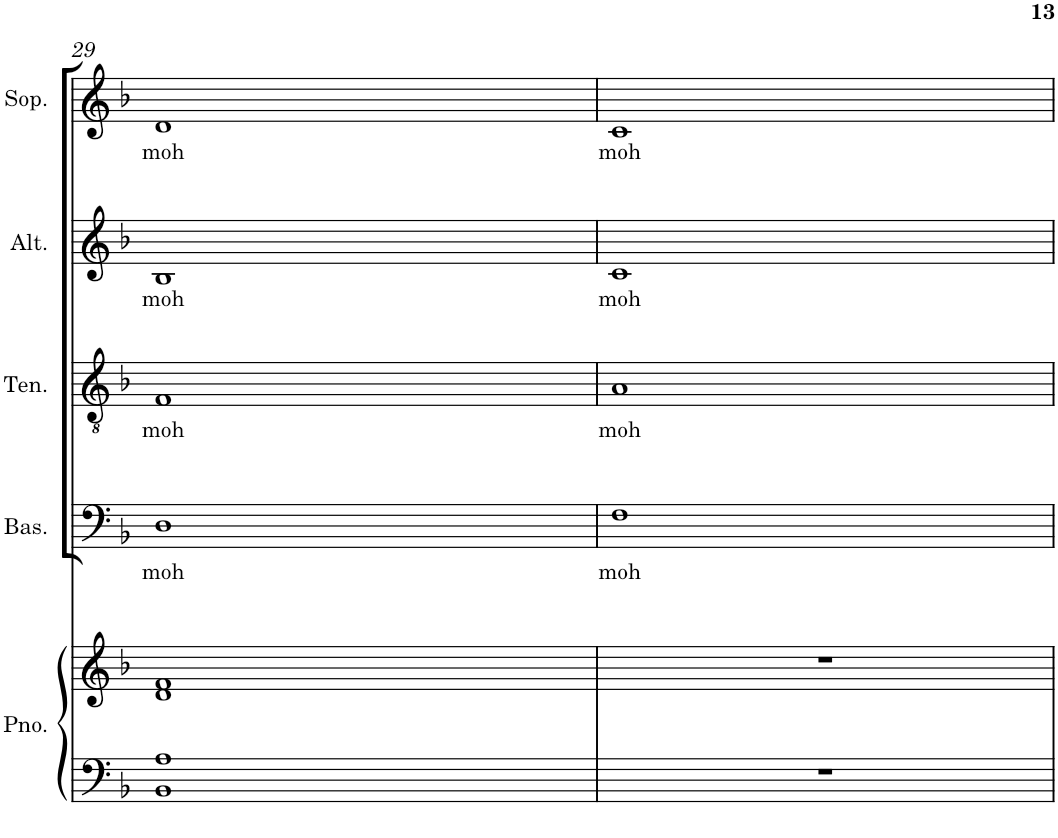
**kern	**kern	**kern	**text	**kern	**text	**kern	**text	**kern	**text
*part5	*part5	*part4	*part4	*part3	*part3	*part2	*part2	*part1	*part1
*staff6	*staff5	*staff4	*staff4	*staff3	*staff3	*staff2	*staff2	*staff1	*staff1
*I"Piano	*	*I"Bass	*	*I"Tenor	*	*I"Alto	*	*I"Soprano	*
*I'Pno.	*	*I'Bas.	*	*I'Ten.	*	*I'Alt.	*	*I'Sop.	*
!!LO:PB:g=z
*clefF4	*clefG2	*clefF4	*	*clefGv2	*	*clefG2	*	*clefG2	*
*k[b-]	*k[b-]	*k[b-]	*	*k[b-]	*	*k[b-]	*	*k[b-]	*
*F:	*F:	*F:	*	*F:	*	*F:	*	*F:	*
*M4/4	*M4/4	*M4/4	*	*M4/4	*	*M4/4	*	*M4/4	*
*met(c)	*met(c)	*met(c)	*	*met(c)	*	*met(c)	*	*met(c)	*
=29	=29	=29	=29	=29	=29	=29	=29	=29	=29
!	!	!	!LO:LY:b	!	!LO:LY:b	!	!LO:LY:b	!	!LO:LY:b
1BB- 1A	1d 1f	1D	moh	1F	moh	1B-	moh	1d	moh
=30	=30	=30	=30	=30	=30	=30	=30	=30	=30
!	!	!	!LO:LY:b	!	!LO:LY:b	!	!LO:LY:b	!	!LO:LY:b
1r	1r	1F	moh	1A	moh	1c	moh	1c	moh
=	=	=	=	=	=	=	=	=	=
*-	*-	*-	*-	*-	*-	*-	*-	*-	*-
